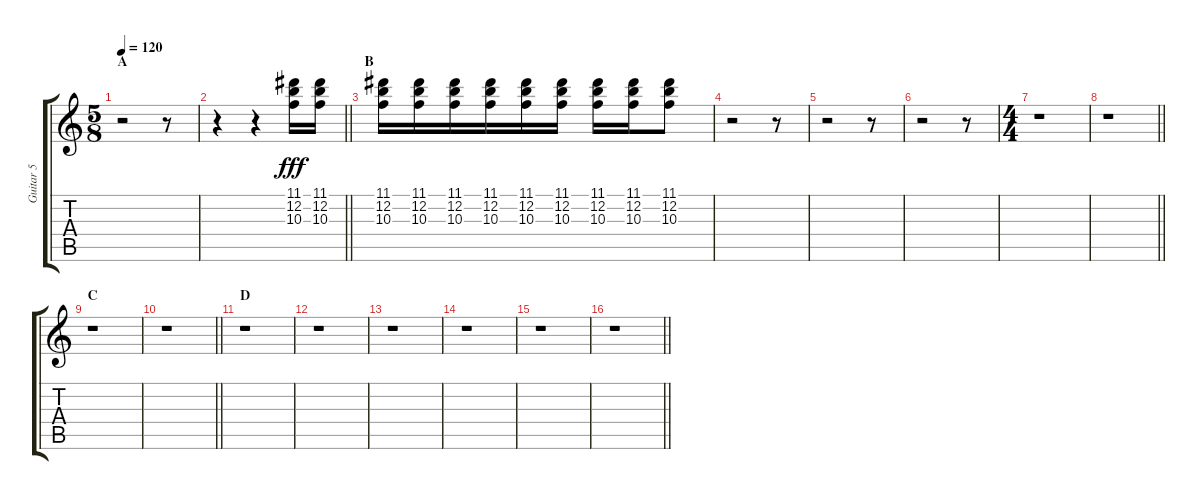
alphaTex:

\track ("Guitar 5" "Guitar 5") {instrument electricguitarclean}
\staff {score tabs}
\tuning (E4 B3 G3 D3 A2 E2) {hide}
\ts (5 8)
\section ("" "A")
\tempo 120
\tempo 150
\tempo 120
\clef g2
\ks c
r.2{dy fff instrument electricguitarclean} r.8 |
\barLineRight lightlight
r.4 r.4 (11.1 12.2 10.3).16 (11.1 12.2 10.3).16 |
\section ("" "B")
(11.1 12.2 10.3).16 (11.1 12.2 10.3).16 (11.1 12.2 10.3).16 (11.1 12.2 10.3).16 (11.1 12.2 10.3).16 (11.1 12.2 10.3).16 (11.1 12.2 10.3).16 (11.1 12.2 10.3).16 (11.1 12.2 10.3).8 |
r.2 r.8 |
r.2 r.8 |
r.2 r.8 |
\ts (4 4)
r.1 |
\barLineRight lightlight
r.1 |
\section ("" "C")
r.1 |
\barLineRight lightlight
r.1 |
\section ("" "D")
r.1 |
r.1 |
r.1 |
r.1 |
r.1 |
\barLineRight lightlight
r.1
